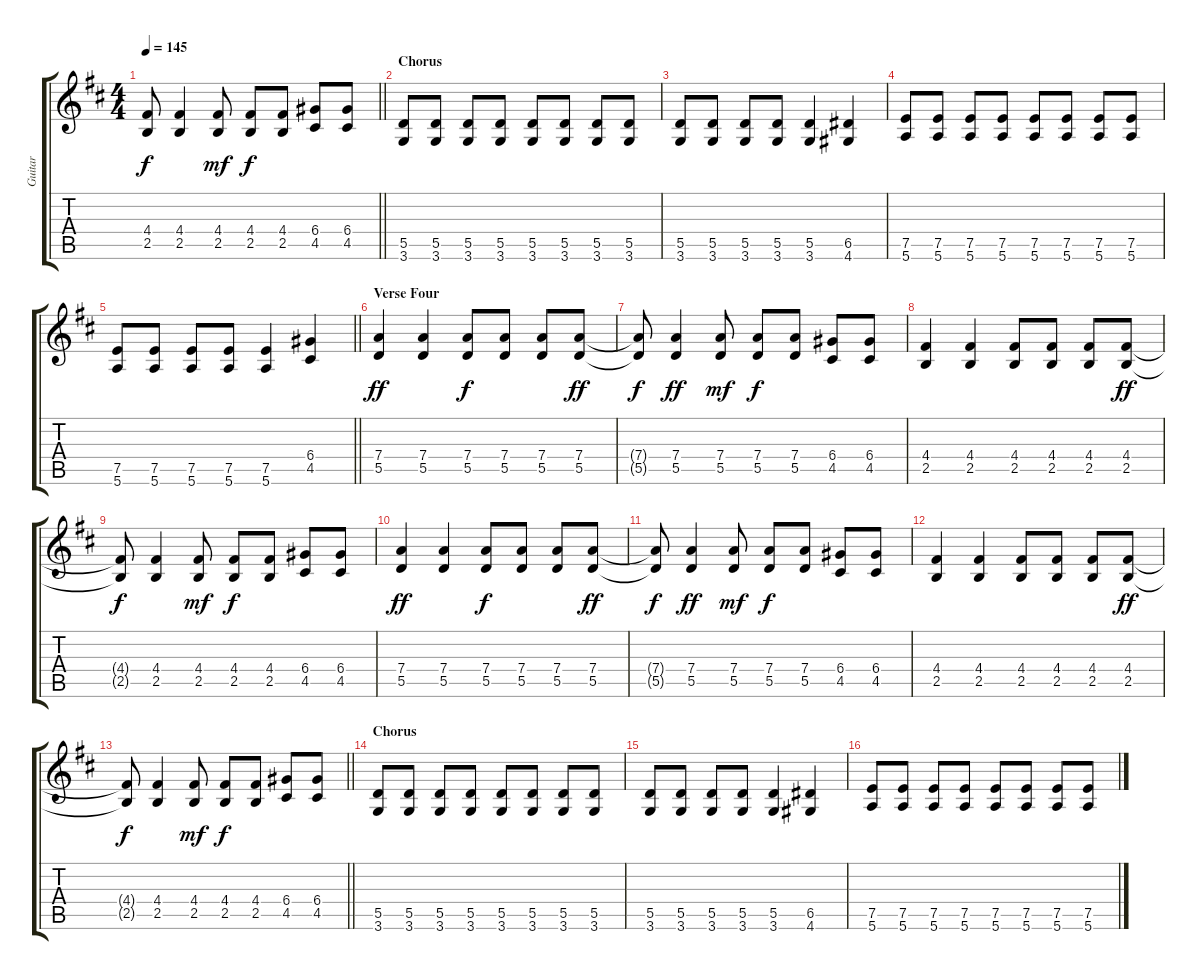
\track ("Guitar" "Guitar") {instrument distortionguitar}
\staff {score tabs}
\tuning (E4 B3 G3 D3 A2 E2) {hide}
\ts (4 4)
\tempo 145
\clef g2
\barLineRight lightlight
\ks d
(4.4{t} 2.5{t}).8{dy f} (4.4 2.5).4 (4.4 2.5).8{dy mf} (4.4 2.5).8{dy f} (4.4 2.5).8 (6.4 4.5).8 (6.4 4.5).8 |
\section ("" "Chorus")
(5.5 3.6).8 (5.5 3.6).8 (5.5 3.6).8 (5.5 3.6).8 (5.5 3.6).8 (5.5 3.6).8 (5.5 3.6).8 (5.5 3.6).8 |
(5.5 3.6).8 (5.5 3.6).8 (5.5 3.6).8 (5.5 3.6).8 (5.5 3.6).4 (6.5 4.6).4 |
(7.5 5.6).8 (7.5 5.6).8 (7.5 5.6).8 (7.5 5.6).8 (7.5 5.6).8 (7.5 5.6).8 (7.5 5.6).8 (7.5 5.6).8 |
\barLineRight lightlight
(7.5 5.6).8 (7.5 5.6).8 (7.5 5.6).8 (7.5 5.6).8 (7.5 5.6).4 (6.4 4.5).4 |
\section ("" "Verse Four")
(7.4 5.5).4{dy ff} (7.4 5.5).4 (7.4 5.5).8{dy f} (7.4 5.5).8 (7.4 5.5).8 (7.4 5.5).8{dy ff} |
(7.4{t} 5.5{t}).8{dy f} (7.4 5.5).4{dy ff} (7.4 5.5).8{dy mf} (7.4 5.5).8{dy f} (7.4 5.5).8 (6.4 4.5).8 (6.4 4.5).8 |
(4.4 2.5).4 (4.4 2.5).4 (4.4 2.5).8 (4.4 2.5).8 (4.4 2.5).8 (4.4 2.5).8{dy ff} |
(4.4{t} 2.5{t}).8{dy f} (4.4 2.5).4 (4.4 2.5).8{dy mf} (4.4 2.5).8{dy f} (4.4 2.5).8 (6.4 4.5).8 (6.4 4.5).8 |
(7.4 5.5).4{dy ff} (7.4 5.5).4 (7.4 5.5).8{dy f} (7.4 5.5).8 (7.4 5.5).8 (7.4 5.5).8{dy ff} |
(7.4{t} 5.5{t}).8{dy f} (7.4 5.5).4{dy ff} (7.4 5.5).8{dy mf} (7.4 5.5).8{dy f} (7.4 5.5).8 (6.4 4.5).8 (6.4 4.5).8 |
(4.4 2.5).4 (4.4 2.5).4 (4.4 2.5).8 (4.4 2.5).8 (4.4 2.5).8 (4.4 2.5).8{dy ff} |
\barLineRight lightlight
(4.4{t} 2.5{t}).8{dy f} (4.4 2.5).4 (4.4 2.5).8{dy mf} (4.4 2.5).8{dy f} (4.4 2.5).8 (6.4 4.5).8 (6.4 4.5).8 |
\section ("" "Chorus")
(5.5 3.6).8 (5.5 3.6).8 (5.5 3.6).8 (5.5 3.6).8 (5.5 3.6).8 (5.5 3.6).8 (5.5 3.6).8 (5.5 3.6).8 |
(5.5 3.6).8 (5.5 3.6).8 (5.5 3.6).8 (5.5 3.6).8 (5.5 3.6).4 (6.5 4.6).4 |
(7.5 5.6).8 (7.5 5.6).8 (7.5 5.6).8 (7.5 5.6).8 (7.5 5.6).8 (7.5 5.6).8 (7.5 5.6).8 (7.5 5.6).8
